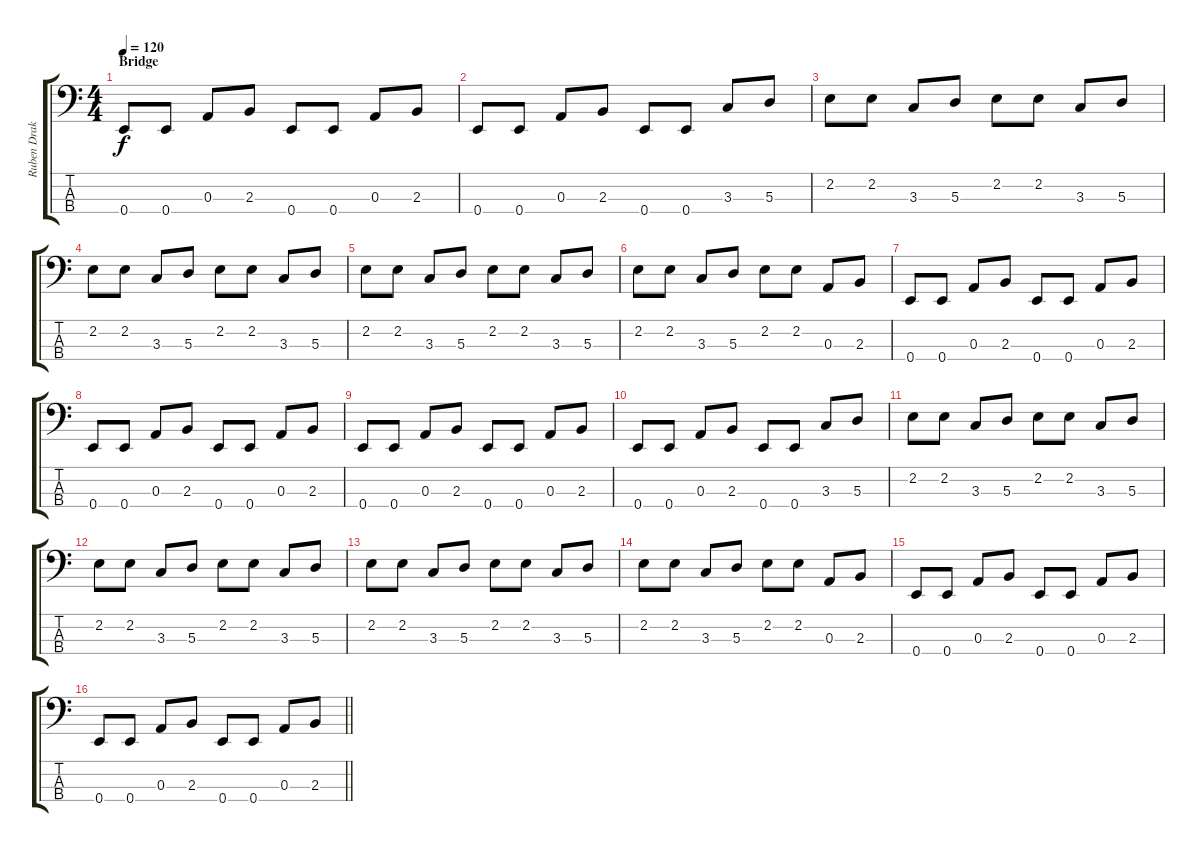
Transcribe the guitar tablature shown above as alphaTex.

\track ("Ruben Drake" "Ruben Drak") {instrument electricbasspick}
\staff {score tabs}
\tuning (G2 D2 A1 E1) {hide}
\ts (4 4)
\section ("" "Bridge")
\tempo 120
\clef f4
\ks c
0.4.8{dy f} 0.4.8 0.3.8 2.3.8 0.4.8 0.4.8 0.3.8 2.3.8 |
0.4.8 0.4.8 0.3.8 2.3.8 0.4.8 0.4.8 3.3.8 5.3.8 |
2.2.8 2.2.8 3.3.8 5.3.8 2.2.8 2.2.8 3.3.8 5.3.8 |
2.2.8 2.2.8 3.3.8 5.3.8 2.2.8 2.2.8 3.3.8 5.3.8 |
2.2.8 2.2.8 3.3.8 5.3.8 2.2.8 2.2.8 3.3.8 5.3.8 |
2.2.8 2.2.8 3.3.8 5.3.8 2.2.8 2.2.8 0.3.8 2.3.8 |
0.4.8 0.4.8 0.3.8 2.3.8 0.4.8 0.4.8 0.3.8 2.3.8 |
0.4.8 0.4.8 0.3.8 2.3.8 0.4.8 0.4.8 0.3.8 2.3.8 |
0.4.8 0.4.8 0.3.8 2.3.8 0.4.8 0.4.8 0.3.8 2.3.8 |
0.4.8 0.4.8 0.3.8 2.3.8 0.4.8 0.4.8 3.3.8 5.3.8 |
2.2.8 2.2.8 3.3.8 5.3.8 2.2.8 2.2.8 3.3.8 5.3.8 |
2.2.8 2.2.8 3.3.8 5.3.8 2.2.8 2.2.8 3.3.8 5.3.8 |
2.2.8 2.2.8 3.3.8 5.3.8 2.2.8 2.2.8 3.3.8 5.3.8 |
2.2.8 2.2.8 3.3.8 5.3.8 2.2.8 2.2.8 0.3.8 2.3.8 |
0.4.8 0.4.8 0.3.8 2.3.8 0.4.8 0.4.8 0.3.8 2.3.8 |
\barLineRight lightlight
0.4.8 0.4.8 0.3.8 2.3.8 0.4.8 0.4.8 0.3.8 2.3.8
